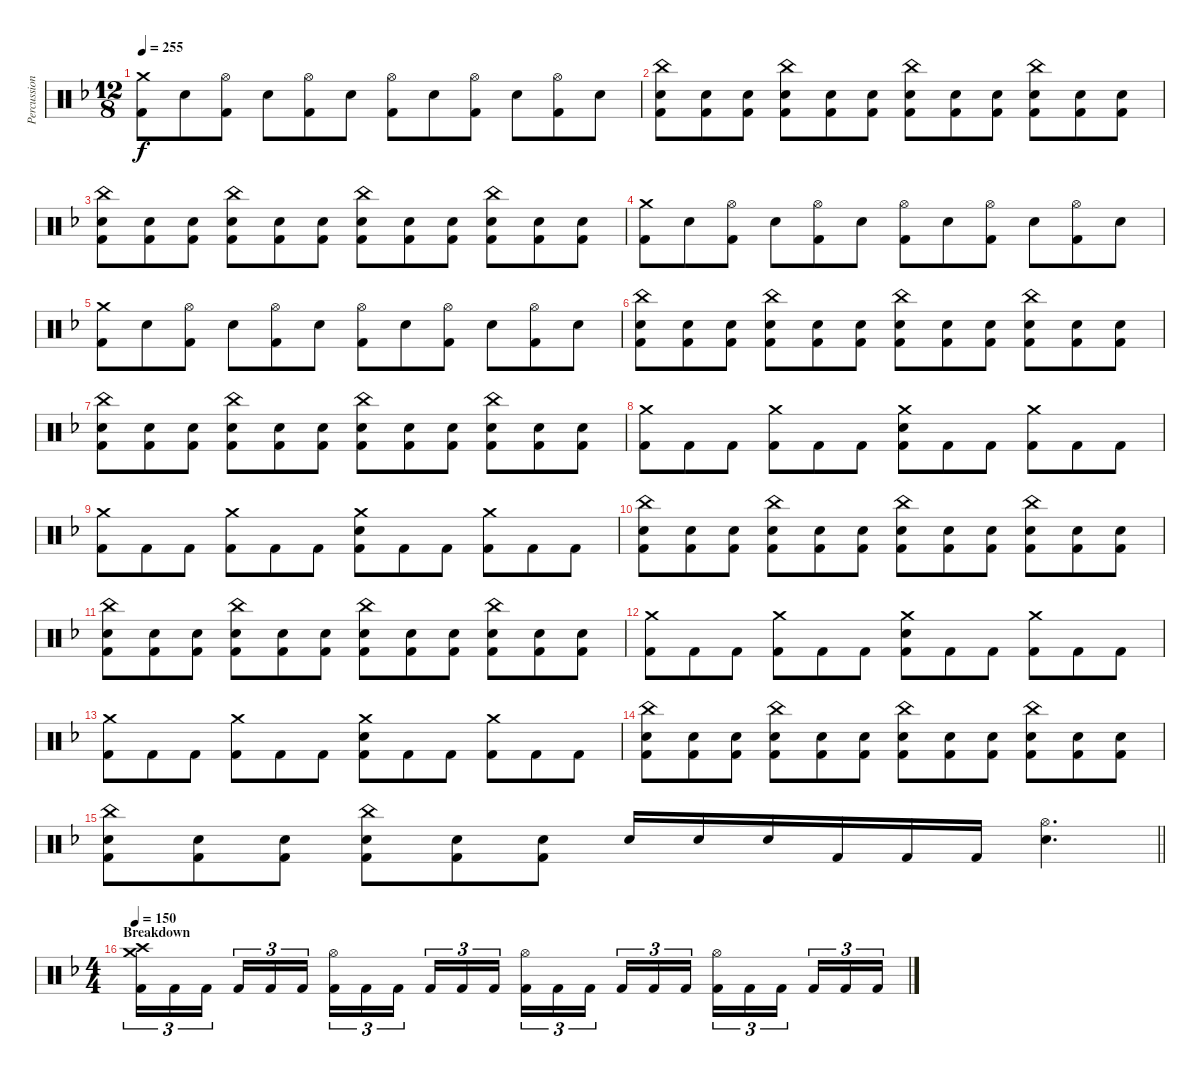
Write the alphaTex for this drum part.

\track ("Percussion" "Percussion") {instrument percussion}
\staff {score}
\articulation defaults
\ts (12 8)
\tempo 255
\clef neutral
\ks dminor
("Crash medium (hit)" "Kick (hit) 2").8{dy f} "Electric Snare (hit)".8 ("Hi-Hat (open)" "Kick (hit) 2").8 "Electric Snare (hit)".8 ("Hi-Hat (open)" "Kick (hit) 2").8 "Electric Snare (hit)".8 ("Hi-Hat (open)" "Kick (hit) 2").8 "Electric Snare (hit)".8 ("Hi-Hat (open)" "Kick (hit) 2").8 "Electric Snare (hit)".8 ("Hi-Hat (open)" "Kick (hit) 2").8 "Electric Snare (hit)".8 |
("China (hit)" "Electric Snare (hit)" "Kick (hit) 2").8 ("Electric Snare (hit)" "Kick (hit) 2").8 ("Electric Snare (hit)" "Kick (hit) 2").8 ("China (hit)" "Electric Snare (hit)" "Kick (hit) 2").8 ("Electric Snare (hit)" "Kick (hit) 2").8 ("Electric Snare (hit)" "Kick (hit) 2").8 ("China (hit)" "Electric Snare (hit)" "Kick (hit) 2").8 ("Electric Snare (hit)" "Kick (hit) 2").8 ("Electric Snare (hit)" "Kick (hit) 2").8 ("China (hit)" "Electric Snare (hit)" "Kick (hit) 2").8 ("Electric Snare (hit)" "Kick (hit) 2").8 ("Electric Snare (hit)" "Kick (hit) 2").8 |
("China (hit)" "Electric Snare (hit)" "Kick (hit) 2").8 ("Electric Snare (hit)" "Kick (hit) 2").8 ("Electric Snare (hit)" "Kick (hit) 2").8 ("China (hit)" "Electric Snare (hit)" "Kick (hit) 2").8 ("Electric Snare (hit)" "Kick (hit) 2").8 ("Electric Snare (hit)" "Kick (hit) 2").8 ("China (hit)" "Electric Snare (hit)" "Kick (hit) 2").8 ("Electric Snare (hit)" "Kick (hit) 2").8 ("Electric Snare (hit)" "Kick (hit) 2").8 ("China (hit)" "Electric Snare (hit)" "Kick (hit) 2").8 ("Electric Snare (hit)" "Kick (hit) 2").8 ("Electric Snare (hit)" "Kick (hit) 2").8 |
("Crash medium (hit)" "Kick (hit) 2").8 "Electric Snare (hit)".8 ("Hi-Hat (open)" "Kick (hit) 2").8 "Electric Snare (hit)".8 ("Hi-Hat (open)" "Kick (hit) 2").8 "Electric Snare (hit)".8 ("Hi-Hat (open)" "Kick (hit) 2").8 "Electric Snare (hit)".8 ("Hi-Hat (open)" "Kick (hit) 2").8 "Electric Snare (hit)".8 ("Hi-Hat (open)" "Kick (hit) 2").8 "Electric Snare (hit)".8 |
("Crash medium (hit)" "Kick (hit) 2").8 "Electric Snare (hit)".8 ("Hi-Hat (open)" "Kick (hit) 2").8 "Electric Snare (hit)".8 ("Hi-Hat (open)" "Kick (hit) 2").8 "Electric Snare (hit)".8 ("Hi-Hat (open)" "Kick (hit) 2").8 "Electric Snare (hit)".8 ("Hi-Hat (open)" "Kick (hit) 2").8 "Electric Snare (hit)".8 ("Hi-Hat (open)" "Kick (hit) 2").8 "Electric Snare (hit)".8 |
("China (hit)" "Electric Snare (hit)" "Kick (hit) 2").8 ("Electric Snare (hit)" "Kick (hit) 2").8 ("Electric Snare (hit)" "Kick (hit) 2").8 ("China (hit)" "Electric Snare (hit)" "Kick (hit) 2").8 ("Electric Snare (hit)" "Kick (hit) 2").8 ("Electric Snare (hit)" "Kick (hit) 2").8 ("China (hit)" "Electric Snare (hit)" "Kick (hit) 2").8 ("Electric Snare (hit)" "Kick (hit) 2").8 ("Electric Snare (hit)" "Kick (hit) 2").8 ("China (hit)" "Electric Snare (hit)" "Kick (hit) 2").8 ("Electric Snare (hit)" "Kick (hit) 2").8 ("Electric Snare (hit)" "Kick (hit) 2").8 |
("China (hit)" "Electric Snare (hit)" "Kick (hit) 2").8 ("Electric Snare (hit)" "Kick (hit) 2").8 ("Electric Snare (hit)" "Kick (hit) 2").8 ("China (hit)" "Electric Snare (hit)" "Kick (hit) 2").8 ("Electric Snare (hit)" "Kick (hit) 2").8 ("Electric Snare (hit)" "Kick (hit) 2").8 ("China (hit)" "Electric Snare (hit)" "Kick (hit) 2").8 ("Electric Snare (hit)" "Kick (hit) 2").8 ("Electric Snare (hit)" "Kick (hit) 2").8 ("China (hit)" "Electric Snare (hit)" "Kick (hit) 2").8 ("Electric Snare (hit)" "Kick (hit) 2").8 ("Electric Snare (hit)" "Kick (hit) 2").8 |
("Crash medium (hit)" "Kick (hit) 2").8 "Kick (hit) 2".8 "Kick (hit) 2".8 ("Crash medium (hit)" "Kick (hit) 2").8 "Kick (hit) 2".8 "Kick (hit) 2".8 ("Crash medium (hit)" "Electric Snare (hit)" "Kick (hit) 2").8 "Kick (hit) 2".8 "Kick (hit) 2".8 ("Crash medium (hit)" "Kick (hit) 2").8 "Kick (hit) 2".8 "Kick (hit) 2".8 |
("Crash medium (hit)" "Kick (hit) 2").8 "Kick (hit) 2".8 "Kick (hit) 2".8 ("Crash medium (hit)" "Kick (hit) 2").8 "Kick (hit) 2".8 "Kick (hit) 2".8 ("Crash medium (hit)" "Electric Snare (hit)" "Kick (hit) 2").8 "Kick (hit) 2".8 "Kick (hit) 2".8 ("Crash medium (hit)" "Kick (hit) 2").8 "Kick (hit) 2".8 "Kick (hit) 2".8 |
("China (hit)" "Electric Snare (hit)" "Kick (hit) 2").8 ("Electric Snare (hit)" "Kick (hit) 2").8 ("Electric Snare (hit)" "Kick (hit) 2").8 ("China (hit)" "Electric Snare (hit)" "Kick (hit) 2").8 ("Electric Snare (hit)" "Kick (hit) 2").8 ("Electric Snare (hit)" "Kick (hit) 2").8 ("China (hit)" "Electric Snare (hit)" "Kick (hit) 2").8 ("Electric Snare (hit)" "Kick (hit) 2").8 ("Electric Snare (hit)" "Kick (hit) 2").8 ("China (hit)" "Electric Snare (hit)" "Kick (hit) 2").8 ("Electric Snare (hit)" "Kick (hit) 2").8 ("Electric Snare (hit)" "Kick (hit) 2").8 |
("China (hit)" "Electric Snare (hit)" "Kick (hit) 2").8 ("Electric Snare (hit)" "Kick (hit) 2").8 ("Electric Snare (hit)" "Kick (hit) 2").8 ("China (hit)" "Electric Snare (hit)" "Kick (hit) 2").8 ("Electric Snare (hit)" "Kick (hit) 2").8 ("Electric Snare (hit)" "Kick (hit) 2").8 ("China (hit)" "Electric Snare (hit)" "Kick (hit) 2").8 ("Electric Snare (hit)" "Kick (hit) 2").8 ("Electric Snare (hit)" "Kick (hit) 2").8 ("China (hit)" "Electric Snare (hit)" "Kick (hit) 2").8 ("Electric Snare (hit)" "Kick (hit) 2").8 ("Electric Snare (hit)" "Kick (hit) 2").8 |
("Crash medium (hit)" "Kick (hit) 2").8 "Kick (hit) 2".8 "Kick (hit) 2".8 ("Crash medium (hit)" "Kick (hit) 2").8 "Kick (hit) 2".8 "Kick (hit) 2".8 ("Crash medium (hit)" "Electric Snare (hit)" "Kick (hit) 2").8 "Kick (hit) 2".8 "Kick (hit) 2".8 ("Crash medium (hit)" "Kick (hit) 2").8 "Kick (hit) 2".8 "Kick (hit) 2".8 |
("Crash medium (hit)" "Kick (hit) 2").8 "Kick (hit) 2".8 "Kick (hit) 2".8 ("Crash medium (hit)" "Kick (hit) 2").8 "Kick (hit) 2".8 "Kick (hit) 2".8 ("Crash medium (hit)" "Electric Snare (hit)" "Kick (hit) 2").8 "Kick (hit) 2".8 "Kick (hit) 2".8 ("Crash medium (hit)" "Kick (hit) 2").8 "Kick (hit) 2".8 "Kick (hit) 2".8 |
("China (hit)" "Electric Snare (hit)" "Kick (hit) 2").8 ("Electric Snare (hit)" "Kick (hit) 2").8 ("Electric Snare (hit)" "Kick (hit) 2").8 ("China (hit)" "Electric Snare (hit)" "Kick (hit) 2").8 ("Electric Snare (hit)" "Kick (hit) 2").8 ("Electric Snare (hit)" "Kick (hit) 2").8 ("China (hit)" "Electric Snare (hit)" "Kick (hit) 2").8 ("Electric Snare (hit)" "Kick (hit) 2").8 ("Electric Snare (hit)" "Kick (hit) 2").8 ("China (hit)" "Electric Snare (hit)" "Kick (hit) 2").8 ("Electric Snare (hit)" "Kick (hit) 2").8 ("Electric Snare (hit)" "Kick (hit) 2").8 |
\barLineRight lightlight
("China (hit)" "Electric Snare (hit)" "Kick (hit) 2").8 ("Electric Snare (hit)" "Kick (hit) 2").8 ("Electric Snare (hit)" "Kick (hit) 2").8 ("China (hit)" "Electric Snare (hit)" "Kick (hit) 2").8 ("Electric Snare (hit)" "Kick (hit) 2").8 ("Electric Snare (hit)" "Kick (hit) 2").8 "Electric Snare (hit)".16 "Electric Snare (hit)".16 "Electric Snare (hit)".16 "Kick (hit) 2".16 "Kick (hit) 2".16 "Kick (hit) 2".16 ("Hi-Hat (open)" "Electric Snare (hit)").4{d} |
\ts (4 4)
\section ("" "Breakdown")
\tempo 150
("Crash medium (hit)" "Crash high (hit)" "Kick (hit) 2").16{tu (3 2)} "Kick (hit) 2".16{tu (3 2)} "Kick (hit) 2".16{tu (3 2) beam splitsecondary} "Kick (hit) 2".16{tu (3 2)} "Kick (hit) 2".16{tu (3 2)} "Kick (hit) 2".16{tu (3 2)} ("Hi-Hat (open)" "Kick (hit) 2").16{tu (3 2)} "Kick (hit) 2".16{tu (3 2)} "Kick (hit) 2".16{tu (3 2) beam splitsecondary} "Kick (hit) 2".16{tu (3 2)} "Kick (hit) 2".16{tu (3 2)} "Kick (hit) 2".16{tu (3 2)} ("Hi-Hat (open)" "Kick (hit) 2").16{tu (3 2)} "Kick (hit) 2".16{tu (3 2)} "Kick (hit) 2".16{tu (3 2) beam splitsecondary} "Kick (hit) 2".16{tu (3 2)} "Kick (hit) 2".16{tu (3 2)} "Kick (hit) 2".16{tu (3 2)} ("Hi-Hat (open)" "Kick (hit) 2").16{tu (3 2)} "Kick (hit) 2".16{tu (3 2)} "Kick (hit) 2".16{tu (3 2) beam splitsecondary} "Kick (hit) 2".16{tu (3 2)} "Kick (hit) 2".16{tu (3 2)} "Kick (hit) 2".16{tu (3 2)}
